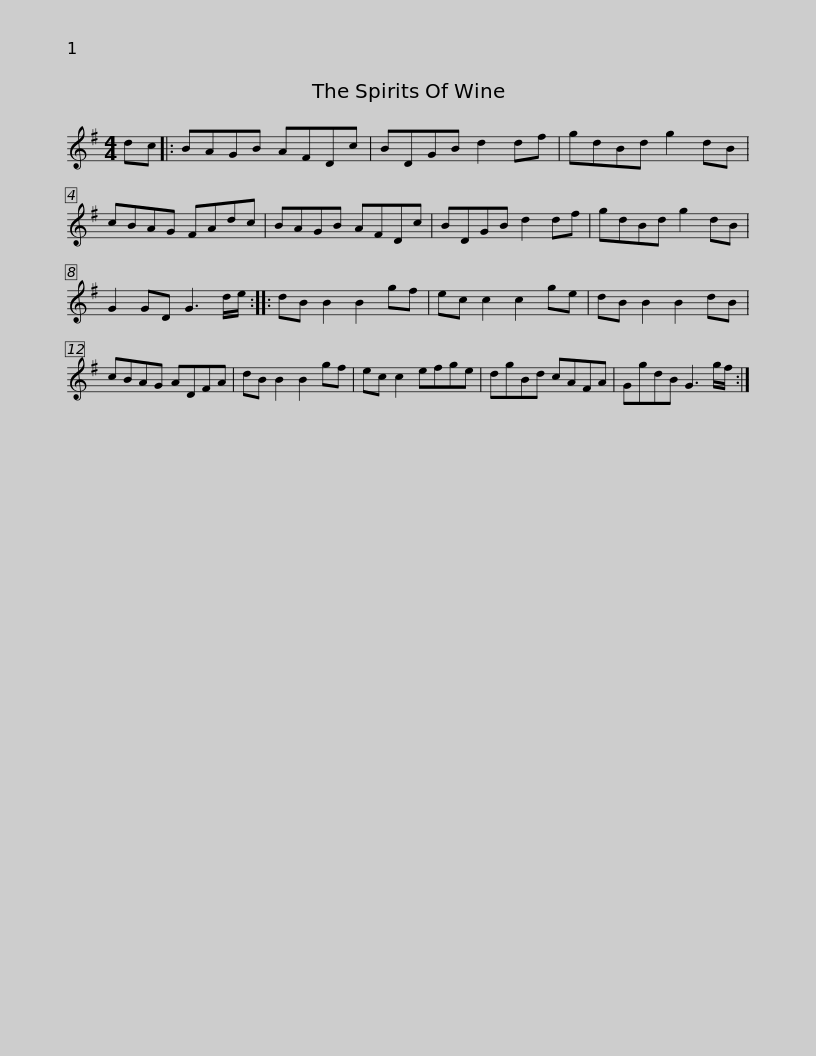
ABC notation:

X:1
L:1/8
M:4/4
I:linebreak $
K:G
V:1 treble
V:1
 dc |: BAGB AFDc | BDGB d2 df | gdBd g2 dB | cBAG FAdc | %5
 BAGB AFDc |$ BDGB d2 df | gdBd g2 dB | G2 GD G3 d/e/ :: dB B2 B2 gf | %10
 ec c2 c2 ge | dB B2 B2 dB |$ cBAG ADFA | dB B2 B2 gf | ec c2 efge | %15
 dgBd cAFA | GgdB G3 g/f/ :| %17
